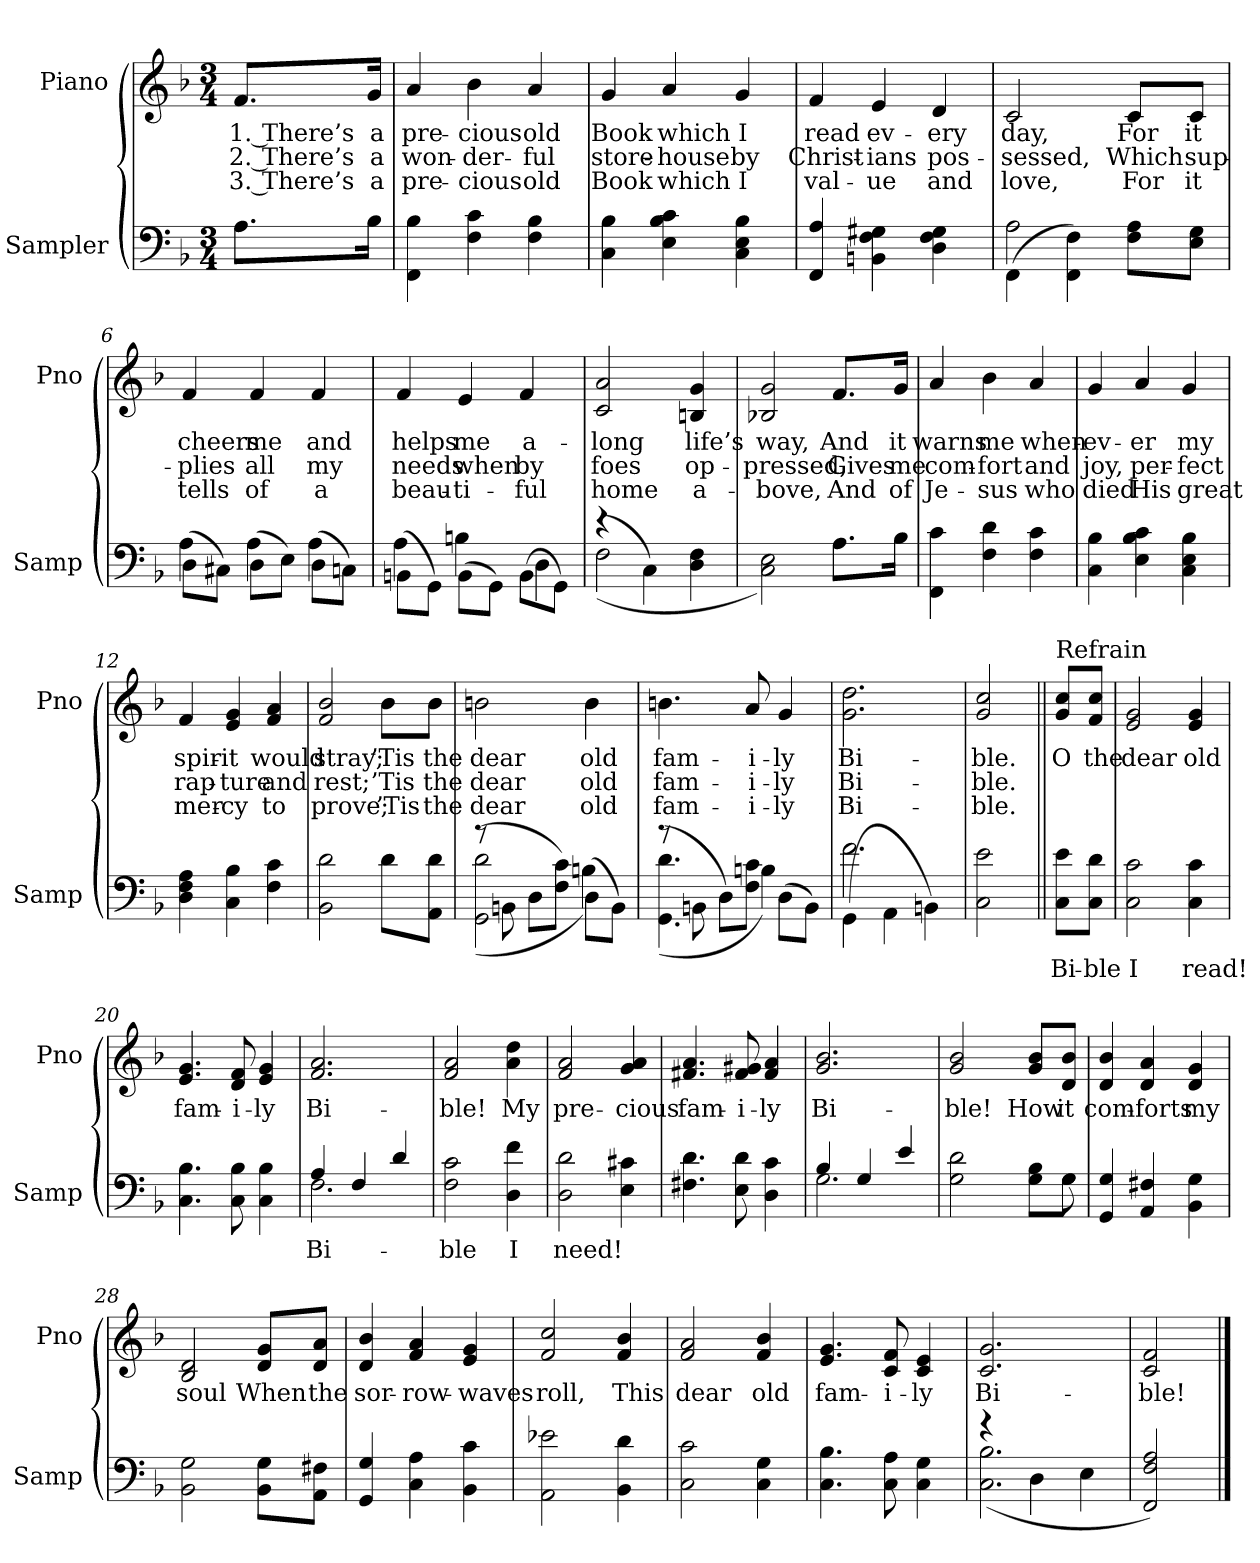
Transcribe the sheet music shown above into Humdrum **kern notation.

**kern	**text	**kern	**text	**text	**text
*part2	*part2	*part1	*part1	*part1	*part1
*staff2	*staff2	*staff1	*staff1	*staff1	*staff1
*I"Sampler	*	*I"Piano	*	*	*
*I'Samp	*	*I'Pno	*	*	*
*clefF4	*	*clefG2	*	*	*
*k[b-]	*	*k[b-]	*	*	*
*F:	*	*F:	*	*	*
*M3/4	*	*M3/4	*	*	*
=1	=1	=1	=1	=1	=1
8.A\L	.	8.f/L	1. There’s	2. There’s	3. There’s
16B-\Jk	.	16g/Jk	a	a	a
=2	=2	=2	=2	=2	=2
4FF 4B-	.	4a	pre-	won-	pre-
4F 4c	.	4b-	-cious	-der-	-cious
4F 4B-	.	4a	old	-ful	old
=3	=3	=3	=3	=3	=3
4C 4B-	.	4g	Book	store-	Book
4E 4B- 4c	.	4a	which	-house	which
4C 4E 4B-	.	4g	I	by	I
=4	=4	=4	=4	=4	=4
4FF 4A	.	4f	read	Christ-	val-
4BBn 4F 4G#X	.	4e	ev-	-ians	-ue
4D 4F 4G#	.	4d	-ery	pos-	and
=5	=5	=5	=5	=5	=5
*^	*	*	*	*	*
(4FF\	2A	.	2c	day,	-sessed,	love,
4FF\ 4F\)	.	.	.	.	.	.
8F\ 8A\L	4ryy	.	8c/L	For	Which	For
8E\ 8G\J	.	.	8c/J	it	sup-	it
=6	=6	=6	=6	=6	=6	=6
(8D\L	4A	.	4f	cheers	-plies	tells
8C#X\J)	.	.	.	.	.	.
(8D\L	4A	.	4f	me	all	of
8E\J)	.	.	.	.	.	.
(8D\L	4A	.	4f	and	my	a
8Cn\J)	.	.	.	.	.	.
=7	=7	=7	=7	=7	=7	=7
(8BBn\L	4A	.	4f	helps	needs	beau-
8GG\J)	.	.	.	.	.	.
(8BB\L	4B	.	4e	me	when	-ti-
8GG\J)	.	.	.	.	.	.
(8BB\L	4D	.	4f	a-	by	-ful
8GG\J)	.	.	.	.	.	.
=8	=8	=8	=8	=8	=8	=8
(4r	(2F	.	2c 2a	-long	foes	home
4C\)	.	.	.	.	.	.
4D 4F	4ryy	.	4Bn 4g	life’s	op-	a-
*v	*v	*	*	*	*	*
=9	=9	=9	=9	=9	=9
2C 2E)	.	2B-X 2g	way,	-pressed,	-bove,
8.A\L	.	8.f/L	And	Gives	And
16B-\Jk	.	16g/Jk	it	me	of
=10	=10	=10	=10	=10	=10
4FF 4c	.	4a	warns	com-	Je-
4F 4d	.	4b-	me	-fort	-sus
4F 4c	.	4a	when-	and	who
=11	=11	=11	=11	=11	=11
4C 4B-	.	4g	-ev-	joy,	died
4E 4B- 4c	.	4a	-er	per-	His
4C 4E 4B-	.	4g	my	-fect	great
=12	=12	=12	=12	=12	=12
4D 4F 4A	.	4f	spir-	rap-	mer-
4C 4B-	.	4e 4g	-it	-ture	-cy
4F 4c	.	4f 4a	would	and	to
=13	=13	=13	=13	=13	=13
2BB- 2d	.	2f 2b-	stray;	rest;	prove;
8d\L	.	8b-\L	’Tis	’Tis	’Tis
8AA\ 8d\J	.	8b-\J	the	the	the
=14	=14	=14	=14	=14	=14
*^	*	*	*	*	*
(8r	(2GG 2d	.	2bn	dear	dear	dear
8BBn\	.	.	.	.	.	.
8D\L	.	.	.	.	.	.
8F\ 8c\J)	.	.	.	.	.	.
(8D\L	4Bn)	.	4b	old	old	old
8BB\J)	.	.	.	.	.	.
=15	=15	=15	=15	=15	=15	=15
(8r	(4.GG 4.d	.	4.bn	fam-	fam-	fam-
8BBn\	.	.	.	.	.	.
8D\L)	.	.	.	.	.	.
8F\ 8c\J	4Bn)	.	8a	-i-	-i-	-i-
(8D\L	.	.	4g	-ly	-ly	-ly
8BB\J)	8ryy	.	.	.	.	.
=16	=16	=16	=16	=16	=16	=16
(4GG\	2.f	.	2.g 2.dd	Bi-	Bi-	Bi-
4AA\	.	.	.	.	.	.
4BBn\)	.	.	.	.	.	.
*v	*v	*	*	*	*	*
=17	=17	=17	=17	=17	=17
2C 2e	.	2g 2cc	-ble.	-ble.	-ble.
=18||	=18||	=18||	=18||	=18||	=18||
!	!	!LO:TX:t=Refrain	!	!	!
8C\ 8e\L	Bi-	8g/ 8cc/L	O	.	.
8C\ 8d\J	-ble	8f/ 8cc/J	the	.	.
=19	=19	=19	=19	=19	=19
2C 2c	I	2e 2g	dear	.	.
4C 4c	read!	4e 4g	old	.	.
=20	=20	=20	=20	=20	=20
4.C 4.B-	.	4.e 4.g	fam-	.	.
8C 8B-	.	8d 8f	-i-	.	.
4C 4B-	.	4e 4g	-ly	.	.
=21	=21	=21	=21	=21	=21
*^	*	*	*	*	*
4A/	2.F	Bi-	2.f 2.a	Bi-	.	.
4F/	.	.	.	.	.	.
4d/	.	.	.	.	.	.
*v	*v	*	*	*	*	*
=22	=22	=22	=22	=22	=22
2F 2c	-ble	2f 2a	-ble!	.	.
4D 4f	I	4a 4dd	My	.	.
=23	=23	=23	=23	=23	=23
2D 2d	need!	2f 2a	pre-	.	.
4E 4c#X	.	4g 4a	-cious	.	.
=24	=24	=24	=24	=24	=24
4.F#X 4.d	.	4.f#X 4.a	fam-	.	.
8E 8d	.	8f# 8g#X	-i-	.	.
4D 4c	.	4f# 4a	-ly	.	.
=25	=25	=25	=25	=25	=25
*^	*	*	*	*	*
4B-/	2.G	.	2.g 2.b-	Bi-	.	.
4G/	.	.	.	.	.	.
4e/	.	.	.	.	.	.
=26	=26	=26	=26	=26	=26	=26
2G 2d	8ryy	.	2g 2b-	-ble!	.	.
*v	*v	*	*	*	*	*
8G\ 8B-\L	.	8g/ 8b-/L	How	.	.
*^	*	*	*	*	*
8G\J	8G	.	8d/ 8b-/J	it	.	.
*v	*v	*	*	*	*	*
=27	=27	=27	=27	=27	=27
4GG 4G	.	4d 4b-	com-	.	.
4AA 4F#X	.	4d 4a	-forts	.	.
4BB- 4G	.	4d 4g	my	.	.
=28	=28	=28	=28	=28	=28
2BB- 2G	.	2B- 2d	soul	.	.
8BB-\ 8G\L	.	8d/ 8g/L	When	.	.
8AA\ 8F#X\J	.	8d/ 8a/J	the	.	.
=29	=29	=29	=29	=29	=29
4GG 4G	.	4d 4b-	sor-	.	.
4C 4A	.	4f 4a	-row-	.	.
4BB- 4c	.	4e 4g	-waves	.	.
=30	=30	=30	=30	=30	=30
2AA 2e-X	.	2f 2cc	roll,	.	.
4BB- 4d	.	4f 4b-	This	.	.
=31	=31	=31	=31	=31	=31
2C 2c	.	2f 2a	dear	.	.
4C 4G	.	4f 4b-	old	.	.
=32	=32	=32	=32	=32	=32
4.C 4.B-	.	4.e 4.g	fam-	.	.
8C 8A	.	8c 8f	-i-	.	.
4C 4G	.	4c 4e	-ly	.	.
=33	=33	=33	=33	=33	=33
*^	*	*	*	*	*
4r	(2.C 2.B-	.	2.c 2.g	Bi-	.	.
4D\	.	.	.	.	.	.
4E\	.	.	.	.	.	.
*v	*v	*	*	*	*	*
=34	=34	=34	=34	=34	=34
2FF 2F 2A)	.	2c 2f	-ble!	.	.
==	==	==	==	==	==
*-	*-	*-	*-	*-	*-
